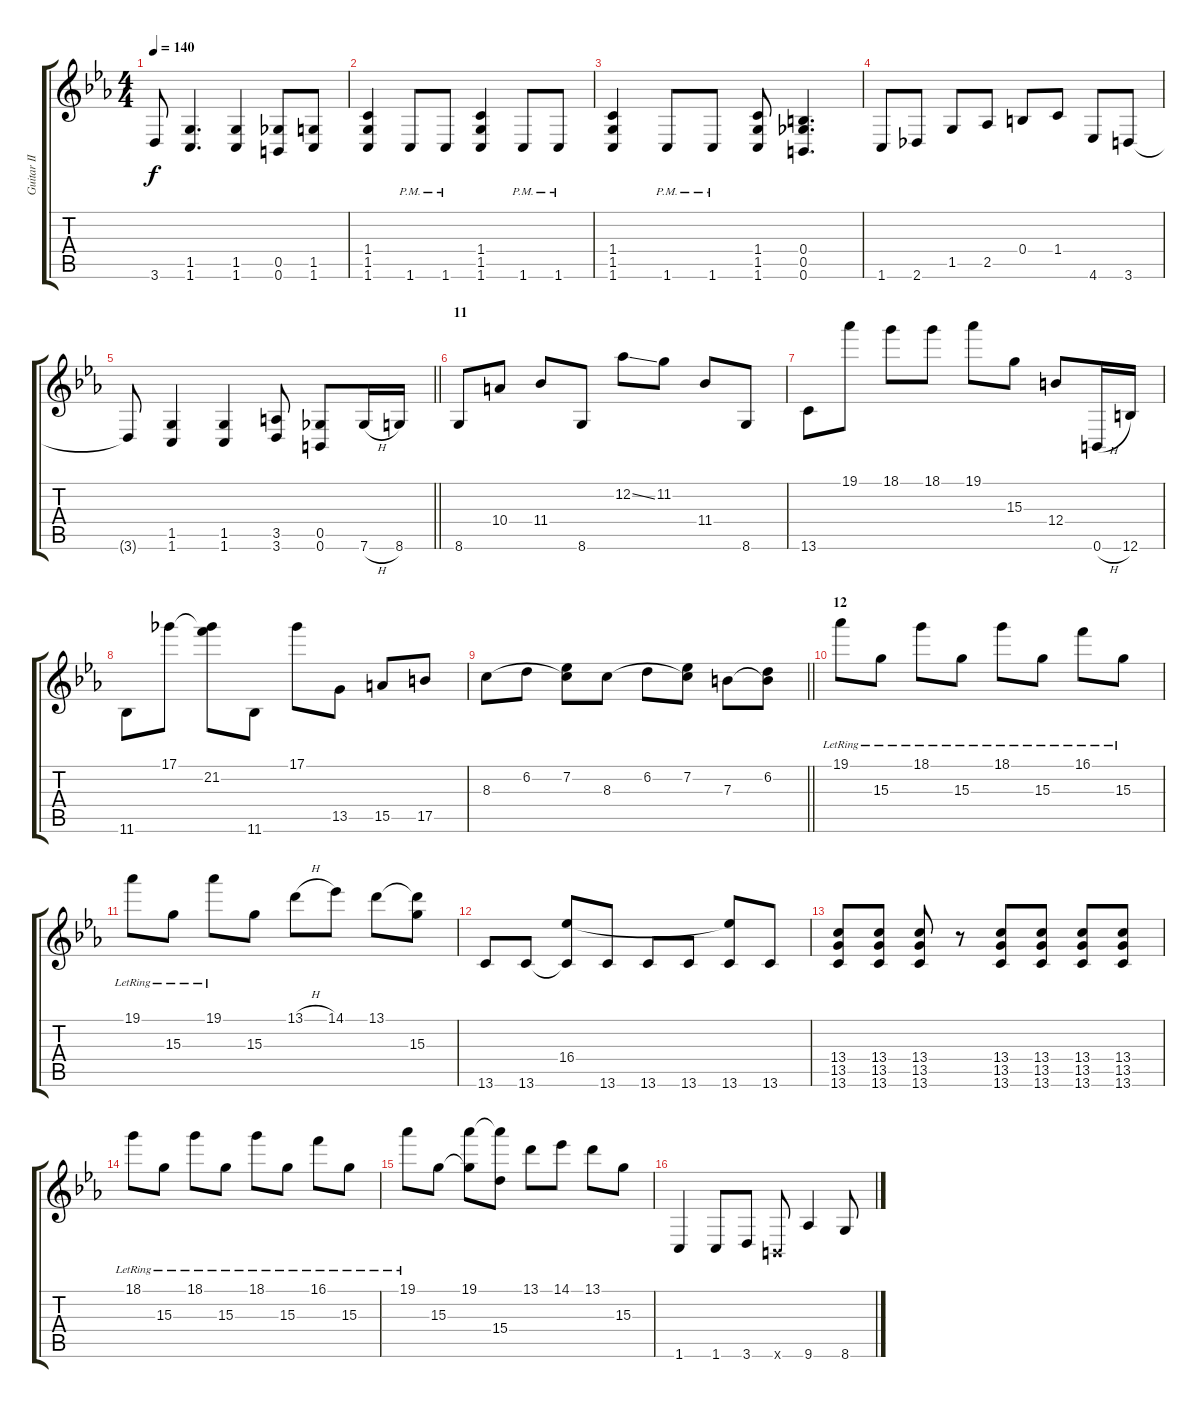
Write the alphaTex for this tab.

\track ("Guitar II" "Guitar II") {instrument distortionguitar}
\staff {score tabs}
\tuning (Db4 Ab3 E3 B2 Gb2 B1) {hide}
\ts (4 4)
\tempo 140
\clef g2
\ks cminor
3.6{t}.8{dy f} (1.5 1.6).4{d} (1.5 1.6).4 (0.5 0.6).8 (1.5 1.6).8 |
(1.4 1.5 1.6).4 1.6{pm}.8 1.6{pm}.8 (1.4 1.5 1.6).4 1.6{pm}.8 1.6{pm}.8 |
(1.4 1.5 1.6).4 1.6{pm}.8 1.6{pm}.8 (1.4 1.5 1.6).8 (0.4 0.5 0.6).4{d} |
1.6.8 2.6.8 1.5.8 2.5.8 0.4.8 1.4.8 4.6.8 3.6.8 |
\barLineRight lightlight
3.6{t}.8 (1.5 1.6).4 (1.5 1.6).4 (3.5 3.6).8 (0.5 0.6).8 7.6{h}.16 8.6.16 |
\section ("" "11")
8.6.8 10.4.8 11.4.8 8.6.8 12.2{ss}.8 11.2.8 11.4.8 8.6.8 |
13.6.8 19.1.8 18.1.8 18.1.8 19.1.8 15.3.8 12.4.8 0.6{h}.16 12.6.16 |
11.6.8 17.1.8 (17.1{t} 21.2).8 11.6.8 17.1.8 13.5.8 15.5.8 17.5.8 |
\barLineRight lightlight
8.3.8 6.2.8 (7.2 8.3{t}).8 8.3.8 6.2.8 (7.2 8.3{t}).8 7.3.8 (6.2 7.3{t}).8 |
\section ("" "12")
19.1{lr}.8 15.3{lr}.8 18.1{lr}.8 15.3{lr}.8 18.1{lr}.8 15.3{lr}.8 16.1{lr}.8 15.3{lr}.8 |
19.1{lr}.8 15.3{lr}.8 19.1{lr}.8 15.3.8 13.1{h}.8 14.1.8 13.1.8 (13.1{t} 15.3).8 |
13.6.8 13.6.8 (16.4 13.6{t}).8 13.6.8 13.6.8 13.6.8 (16.4{t} 13.6).8 13.6.8 |
(13.4 13.5 13.6).8 (13.4 13.5 13.6).8 (13.4 13.5 13.6).8 r.8 (13.4 13.5 13.6).8 (13.4 13.5 13.6).8 (13.4 13.5 13.6).8 (13.4 13.5 13.6).8 |
18.1{lr}.8 15.3{lr}.8 18.1{lr}.8 15.3{lr}.8 18.1{lr}.8 15.3{lr}.8 16.1{lr}.8 15.3{lr}.8 |
19.1{lr}.8 15.3.8 (19.1 15.3{t}).8 (19.1{t} 15.4).8 13.1.8 14.1.8 13.1.8 15.3.8 |
1.6.4 1.6.8 3.6.8 0.6{x}.8 9.6.4 8.6.8
